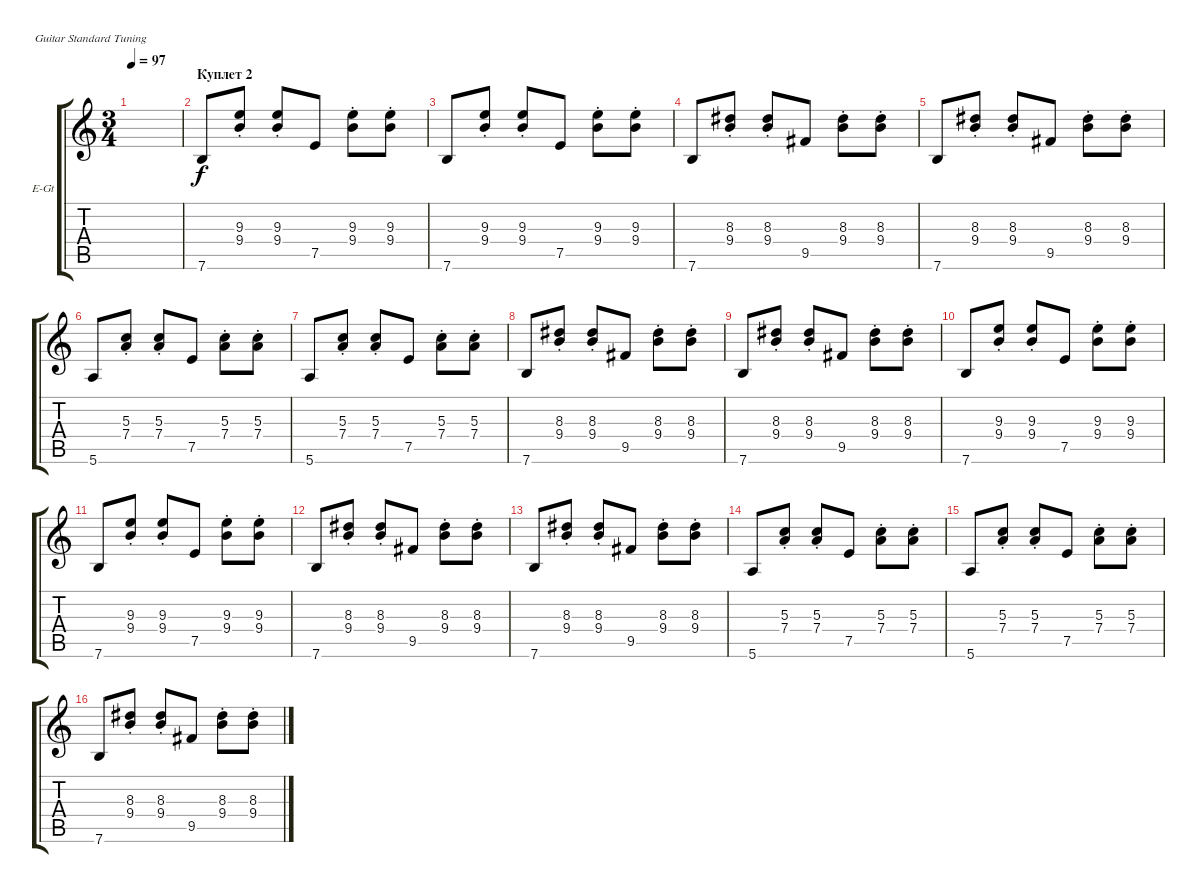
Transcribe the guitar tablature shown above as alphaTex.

\defaultSystemsLayout 4
\bracketExtendMode groupsimilarinstruments
\firstSystemTrackNameOrientation horizontal
\otherSystemsTrackNameOrientation horizontal
\track ("Electric Guitar" "E-Gt") {instrument electricguitarclean}
\staff {score tabs}
\tuning (E4 B3 G3 D3 A2 E2)
\ts (3 4)
\tempo 97
\clef g2
\scale
0.333333
\ks c
|
\section ("" "Куплет 2")
\scale
0.333333 7.6.8 (9.4{st} 9.3{st}).8 (9.4{st} 9.3{st}).8 7.5.8 (9.4{st} 9.3{st}).8 (9.4{st} 9.3{st}).8 |
\scale
0.333333 7.6.8 (9.4{st} 9.3{st}).8 (9.4{st} 9.3{st}).8 7.5.8 (9.4{st} 9.3{st}).8 (9.4{st} 9.3{st}).8 |
\scale
0.333333 7.6.8 (9.4{st} 8.3{st}).8 (8.3{st} 9.4{st}).8 9.5.8 (8.3{st} 9.4{st}).8 (8.3{st} 9.4{st}).8 |
\scale
0.333333 7.6.8 (9.4{st} 8.3{st}).8 (8.3{st} 9.4{st}).8 9.5.8 (8.3{st} 9.4{st}).8 (8.3{st} 9.4{st}).8 |
\scale
0.333333 5.6.8 (7.4{st} 5.3{st}).8 (5.3{st} 7.4{st}).8 7.5.8 (7.4{st} 5.3{st}).8 (7.4{st} 5.3{st}).8 |
\scale
0.333333 5.6.8 (7.4{st} 5.3{st}).8 (5.3{st} 7.4{st}).8 7.5.8 (7.4{st} 5.3{st}).8 (7.4{st} 5.3{st}).8 |
\scale
0.333333 7.6.8 (9.4{st} 8.3{st}).8 (8.3{st} 9.4{st}).8 9.5.8 (8.3{st} 9.4{st}).8 (8.3{st} 9.4{st}).8 |
\scale
0.333333 7.6.8 (9.4{st} 8.3{st}).8 (8.3{st} 9.4{st}).8 9.5.8 (8.3{st} 9.4{st}).8 (8.3{st} 9.4{st}).8 |
\scale
0.333333 7.6.8 (9.4{st} 9.3{st}).8 (9.4{st} 9.3{st}).8 7.5.8 (9.4{st} 9.3{st}).8 (9.4{st} 9.3{st}).8 |
\scale
0.333333 7.6.8 (9.4{st} 9.3{st}).8 (9.4{st} 9.3{st}).8 7.5.8 (9.4{st} 9.3{st}).8 (9.4{st} 9.3{st}).8 |
\scale
0.333333 7.6.8 (9.4{st} 8.3{st}).8 (8.3{st} 9.4{st}).8 9.5.8 (8.3{st} 9.4{st}).8 (8.3{st} 9.4{st}).8 |
\scale
0.333333 7.6.8 (9.4{st} 8.3{st}).8 (8.3{st} 9.4{st}).8 9.5.8 (8.3{st} 9.4{st}).8 (8.3{st} 9.4{st}).8 |
\scale
0.333333 5.6.8 (7.4{st} 5.3{st}).8 (5.3{st} 7.4{st}).8 7.5.8 (7.4{st} 5.3{st}).8 (7.4{st} 5.3{st}).8 |
\scale
0.333333 5.6.8 (7.4{st} 5.3{st}).8 (5.3{st} 7.4{st}).8 7.5.8 (7.4{st} 5.3{st}).8 (7.4{st} 5.3{st}).8 |
\scale
0.333333 7.6.8 (9.4{st} 8.3{st}).8 (8.3{st} 9.4{st}).8 9.5.8 (8.3{st} 9.4{st}).8 (8.3{st} 9.4{st}).8
